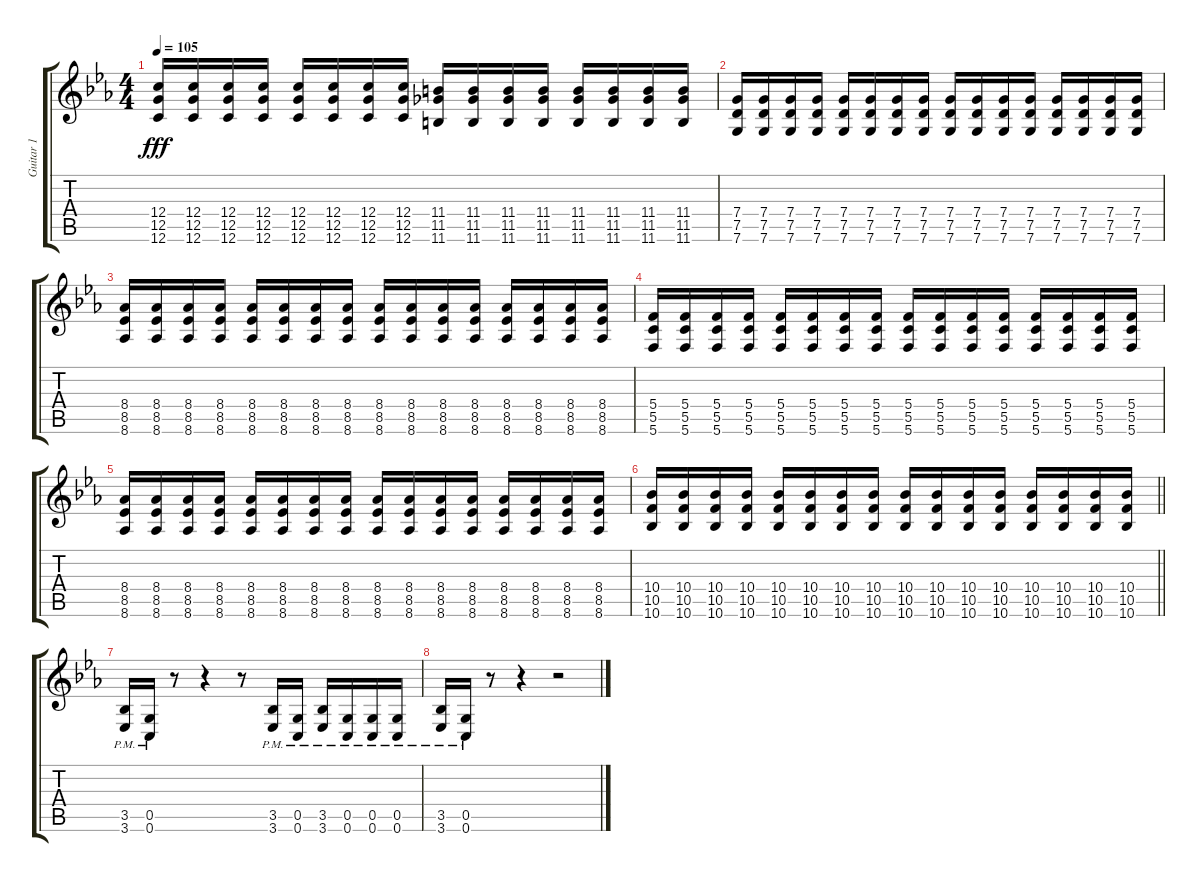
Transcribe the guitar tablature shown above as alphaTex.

\track ("Guitar 1" "Guitar 1") {instrument distortionguitar}
\staff {score tabs}
\tuning (D4 A3 F3 C3 G2 C2) {hide}
\ts (4 4)
\tempo 105
\clef g2
\ks eb
(12.4 12.5 12.6).16{dy fff} (12.4 12.5 12.6).16 (12.4 12.5 12.6).16 (12.4 12.5 12.6).16 (12.4 12.5 12.6).16 (12.4 12.5 12.6).16 (12.4 12.5 12.6).16 (12.4 12.5 12.6).16 (11.4 11.5 11.6).16 (11.4 11.5 11.6).16 (11.4 11.5 11.6).16 (11.4 11.5 11.6).16 (11.4 11.5 11.6).16 (11.4 11.5 11.6).16 (11.4 11.5 11.6).16 (11.4 11.5 11.6).16 |
(7.4 7.5 7.6).16 (7.4 7.5 7.6).16 (7.4 7.5 7.6).16 (7.4 7.5 7.6).16 (7.4 7.5 7.6).16 (7.4 7.5 7.6).16 (7.4 7.5 7.6).16 (7.4 7.5 7.6).16 (7.4 7.5 7.6).16 (7.4 7.5 7.6).16 (7.4 7.5 7.6).16 (7.4 7.5 7.6).16 (7.4 7.5 7.6).16 (7.4 7.5 7.6).16 (7.4 7.5 7.6).16 (7.4 7.5 7.6).16 |
(8.4 8.5 8.6).16 (8.4 8.5 8.6).16 (8.4 8.5 8.6).16 (8.4 8.5 8.6).16 (8.4 8.5 8.6).16 (8.4 8.5 8.6).16 (8.4 8.5 8.6).16 (8.4 8.5 8.6).16 (8.4 8.5 8.6).16 (8.4 8.5 8.6).16 (8.4 8.5 8.6).16 (8.4 8.5 8.6).16 (8.4 8.5 8.6).16 (8.4 8.5 8.6).16 (8.4 8.5 8.6).16 (8.4 8.5 8.6).16 |
(5.4 5.5 5.6).16 (5.4 5.5 5.6).16 (5.4 5.5 5.6).16 (5.4 5.5 5.6).16 (5.4 5.5 5.6).16 (5.4 5.5 5.6).16 (5.4 5.5 5.6).16 (5.4 5.5 5.6).16 (5.4 5.5 5.6).16 (5.4 5.5 5.6).16 (5.4 5.5 5.6).16 (5.4 5.5 5.6).16 (5.4 5.5 5.6).16 (5.4 5.5 5.6).16 (5.4 5.5 5.6).16 (5.4 5.5 5.6).16 |
(8.4 8.5 8.6).16 (8.4 8.5 8.6).16 (8.4 8.5 8.6).16 (8.4 8.5 8.6).16 (8.4 8.5 8.6).16 (8.4 8.5 8.6).16 (8.4 8.5 8.6).16 (8.4 8.5 8.6).16 (8.4 8.5 8.6).16 (8.4 8.5 8.6).16 (8.4 8.5 8.6).16 (8.4 8.5 8.6).16 (8.4 8.5 8.6).16 (8.4 8.5 8.6).16 (8.4 8.5 8.6).16 (8.4 8.5 8.6).16 |
\barLineRight lightlight
(10.4 10.5 10.6).16 (10.4 10.5 10.6).16 (10.4 10.5 10.6).16 (10.4 10.5 10.6).16 (10.4 10.5 10.6).16 (10.4 10.5 10.6).16 (10.4 10.5 10.6).16 (10.4 10.5 10.6).16 (10.4 10.5 10.6).16 (10.4 10.5 10.6).16 (10.4 10.5 10.6).16 (10.4 10.5 10.6).16 (10.4 10.5 10.6).16 (10.4 10.5 10.6).16 (10.4 10.5 10.6).16 (10.4 10.5 10.6).16 |
(3.5{pm} 3.6{pm}).16 (0.5{pm} 0.6{pm}).16 r.8 r.4 r.8 (3.5{pm} 3.6{pm}).16 (0.5{pm} 0.6{pm}).16 (3.5{pm} 3.6{pm}).16 (0.5{pm} 0.6{pm}).16 (0.5{pm} 0.6{pm}).16 (0.5{pm} 0.6{pm}).16 |
(3.5{pm} 3.6{pm}).16 (0.5{pm} 0.6{pm}).16 r.8 r.4 r.2
